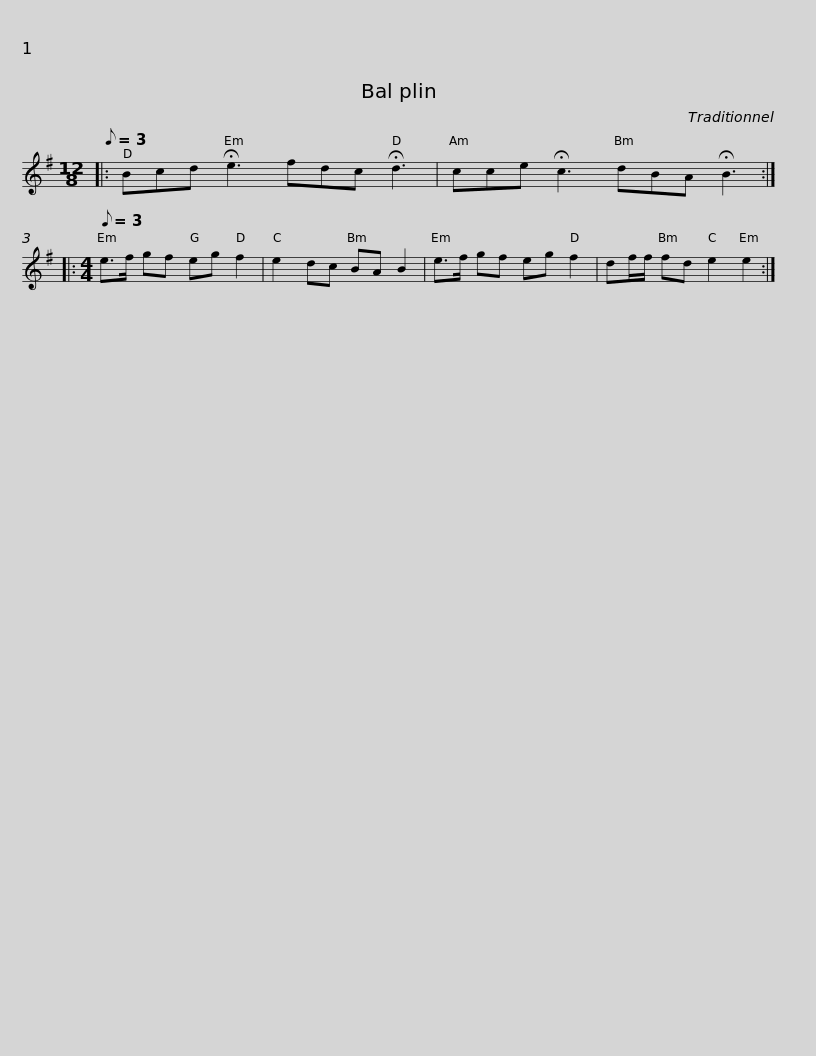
X:1
L:1/8
Q:1/8=3
M:12/8
I:linebreak $
K:Emin
V:1 treble
V:1
|: Bcd !fermata!e3 fdc !fermata!d3 | cce !fermata!c3 dBA !fermata!B3 ::[M:4/4][Q:1/8=3] e>f gf eg f2 | e2 dc BA B2 | e>f gf eg f2 |$ %5
 df/f/ fd e2 e2 :| %6
